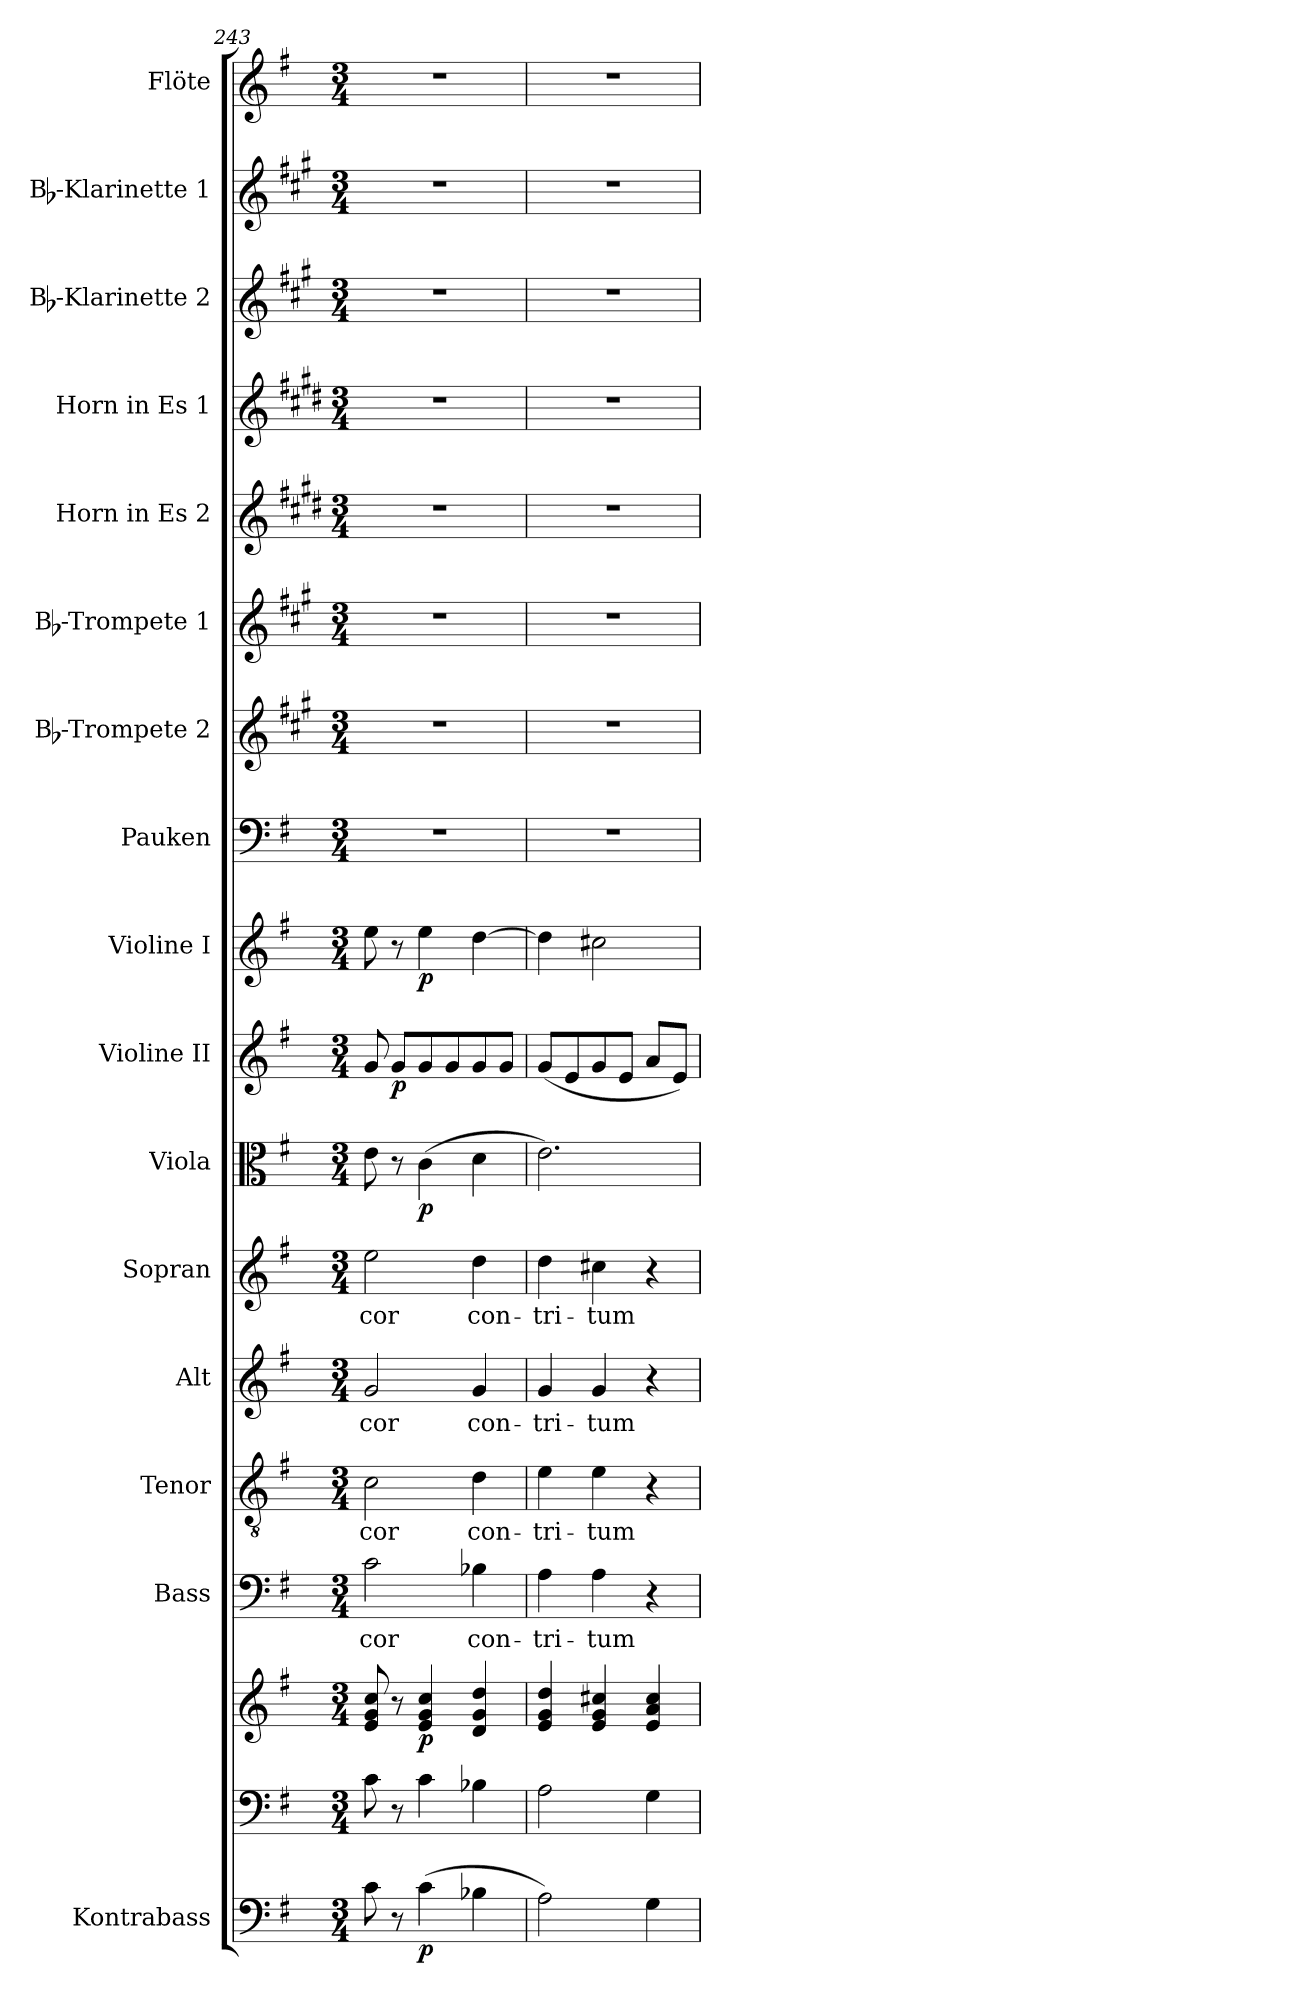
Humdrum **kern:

**kern	**dynam	**kern	**kern	**dynam	**kern	**text	**kern	**text	**kern	**text	**kern	**text	**kern	**dynam	**kern	**dynam	**kern	**dynam	**kern	**kern	**kern	**kern	**kern	**kern	**kern	**kern
*part17	*part17	*part16	*part16	*part16	*part15	*part15	*part14	*part14	*part13	*part13	*part12	*part12	*part11	*part11	*part10	*part10	*part9	*part9	*part8	*part7	*part6	*part5	*part4	*part3	*part2	*part1
*staff18	*staff18	*staff17	*staff16	*staff16/17	*staff15	*staff15	*staff14	*staff14	*staff13	*staff13	*staff12	*staff12	*staff11	*staff11	*staff10	*staff10	*staff9	*staff9	*staff8	*staff7	*staff6	*staff5	*staff4	*staff3	*staff2	*staff1
*I"Kontrabass	*	*	*	*	*I"Bass	*	*I"Tenor	*	*I"Alt	*	*I"Sopran	*	*I"Viola	*	*I"Violine II	*	*I"Violine I	*	*I"Pauken	*I"Bb-Trompete 2	*I"Bb-Trompete 1	*I"Horn in Es 2	*I"Horn in Es 1	*I"Bb-Klarinette 2	*I"Bb-Klarinette 1	*I"Flöte
*I'Kb.	*	*	*	*	*I'B.	*	*I'T.	*	*I'A.	*	*I'S.	*	*I'Vla.	*	*I'Vl. II	*	*I'Vl. I	*	*I'Pk.	*I'Bb Trp. 2	*I'Bb Trp. 1	*	*	*I'Bb Kl. 2	*I'Bb Kl. 1	*I'Fl.
*clefF4	*	*clefF4	*clefG2	*	*clefF4	*	*clefGv2	*	*clefG2	*	*clefG2	*	*clefC3	*	*clefG2	*	*clefG2	*	*clefF4	*clefG2	*clefG2	*clefG2	*clefG2	*clefG2	*clefG2	*clefG2
*ITrd7c12	*	*	*	*	*	*	*	*	*	*	*	*	*	*	*	*	*	*	*	*ITrd1c2	*ITrd1c2	*ITrd5c9	*ITrd5c9	*ITrd1c2	*ITrd1c2	*
*k[f#]	*	*k[f#]	*k[f#]	*	*k[f#]	*	*k[f#]	*	*k[f#]	*	*k[f#]	*	*k[f#]	*	*k[f#]	*	*k[f#]	*	*k[f#]	*k[f#]	*k[f#]	*k[f#]	*k[f#]	*k[f#]	*k[f#]	*k[f#]
*G:	*	*G:	*G:	*	*G:	*	*G:	*	*G:	*	*G:	*	*G:	*	*G:	*	*G:	*	*G:	*G:	*G:	*G:	*G:	*G:	*G:	*G:
*M3/4	*	*M3/4	*M3/4	*	*M3/4	*	*M3/4	*	*M3/4	*	*M3/4	*	*M3/4	*	*M3/4	*	*M3/4	*	*M3/4	*M3/4	*M3/4	*M3/4	*M3/4	*M3/4	*M3/4	*M3/4
=243	=243	=243	=243	=243	=243	=243	=243	=243	=243	=243	=243	=243	=243	=243	=243	=243	=243	=243	=243	=243	=243	=243	=243	=243	=243	=243
!	!	!	!	!	!	!LO:LY:b	!	!LO:LY:b	!	!LO:LY:b	!	!LO:LY:b	!	!	!	!	!	!	!	!	!	!	!	!	!	!
8C\	.	8c\	8e/ 8g/ 8cc/	.	2c\	cor	2c\	cor	2g/	cor	2ee\	cor	8e\	.	8g/	.	8ee\	.	2.r	2.r	2.r	2.r	2.r	2.r	2.r	2.r
!	!	!	!	!	!	!	!	!	!	!	!	!	!	!	!	!LO:DY:b	!	!	!	!	!	!	!	!	!	!
8r	.	8r	8r	.	.	.	.	.	.	.	.	.	8r	.	8g/L	p	8r	.	.	.	.	.	.	.	.	.
!	!LO:DY:b	!	!	!LO:DY:b	!	!	!	!	!	!	!	!	!	!LO:DY:b	!	!	!	!LO:DY:b	!	!	!	!	!	!	!	!
(>4C\	p	4c\	4e/ 4g/ 4cc/	p	.	.	.	.	.	.	.	.	(>4c\	p	8g/	.	4ee\	p	.	.	.	.	.	.	.	.
.	.	.	.	.	.	.	.	.	.	.	.	.	.	.	8g/	.	.	.	.	.	.	.	.	.	.	.
!	!	!	!	!	!	!LO:LY:b	!	!LO:LY:b	!	!LO:LY:b	!	!LO:LY:b	!	!	!	!	!	!	!	!	!	!	!	!	!	!
4BB-X\	.	4B-X\	4d/ 4g/ 4dd/	.	4B-X\	con-	4d\	con-	4g/	con-	4dd\	con-	4d\	.	8g/	.	[4dd\	.	.	.	.	.	.	.	.	.
.	.	.	.	.	.	.	.	.	.	.	.	.	.	.	8g/J	.	.	.	.	.	.	.	.	.	.	.
=244	=244	=244	=244	=244	=244	=244	=244	=244	=244	=244	=244	=244	=244	=244	=244	=244	=244	=244	=244	=244	=244	=244	=244	=244	=244	=244
!	!	!	!	!	!	!LO:LY:b	!	!LO:LY:b	!	!LO:LY:b	!	!LO:LY:b	!	!	!	!	!	!	!	!	!	!	!	!	!	!
2AA\)	.	2A\	4e/ 4g/ 4dd/	.	4A\	-tri-	4e\	-tri-	4g/	-tri-	4dd\	-tri-	2.e\)	.	(<8g/L	.	4dd\]	.	2.r	2.r	2.r	2.r	2.r	2.r	2.r	2.r
.	.	.	.	.	.	.	.	.	.	.	.	.	.	.	8e/	.	.	.	.	.	.	.	.	.	.	.
!	!	!	!	!	!	!LO:LY:b	!	!LO:LY:b	!	!LO:LY:b	!	!LO:LY:b	!	!	!	!	!	!	!	!	!	!	!	!	!	!
.	.	.	4e/ 4g/ 4cc#X/	.	4A\	-tum	4e\	-tum	4g/	-tum	4cc#X\	-tum	.	.	8g/	.	2cc#X\	.	.	.	.	.	.	.	.	.
.	.	.	.	.	.	.	.	.	.	.	.	.	.	.	8e/J	.	.	.	.	.	.	.	.	.	.	.
4GG\	.	4G\	4e/ 4a/ 4cc#/	.	4r	.	4r	.	4r	.	4r	.	.	.	8a/L	.	.	.	.	.	.	.	.	.	.	.
.	.	.	.	.	.	.	.	.	.	.	.	.	.	.	8e/J)	.	.	.	.	.	.	.	.	.	.	.
=	=	=	=	=	=	=	=	=	=	=	=	=	=	=	=	=	=	=	=	=	=	=	=	=	=	=
*-	*-	*-	*-	*-	*-	*-	*-	*-	*-	*-	*-	*-	*-	*-	*-	*-	*-	*-	*-	*-	*-	*-	*-	*-	*-	*-
